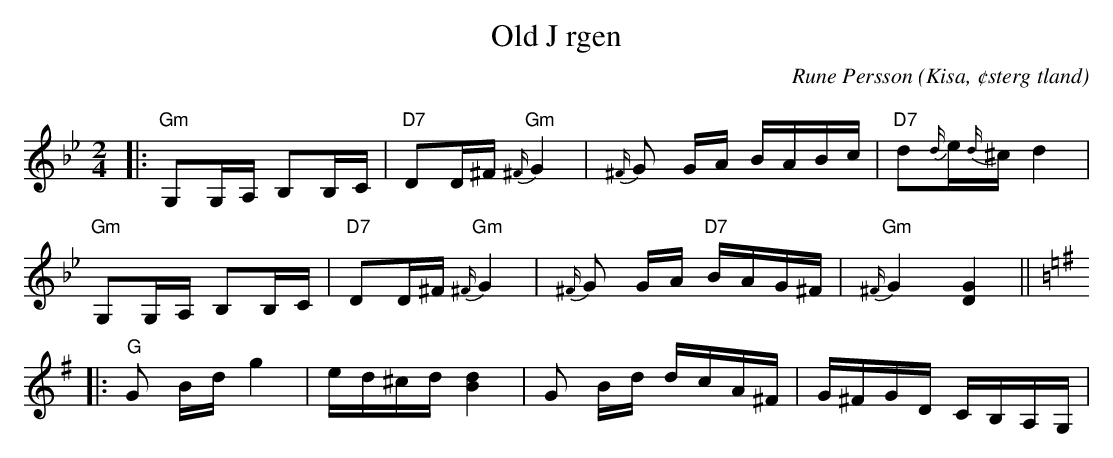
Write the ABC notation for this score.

X:1
T:Old J rgen
C:Rune Persson
O:Kisa, ¢sterg tland
Q:60
M:2/4
L:1/8
K:Gm
|:"Gm"G,G,/A,/ B,B,/C/|"D7"DD/^F/ "Gm"{^F/}G2|{^F/}G G/A/ B/A/B/c/|"D7"d{d/}e/{d/}^c/ d2|
"Gm"G,G,/A,/ B,B,/C/|"D7"DD/^F/ "Gm"{^F/}G2|{^F/}G G/A/"D7" B/A/G/^F/|"Gm"{^F/}G2 [DG]2||
[K:G]|:"G"G B/d/ g2|e/d/^c/d/ [dB]2|G B/d/ d/c/A/^F/|G/^F/G/D/ C/B,/A,/G,/|
